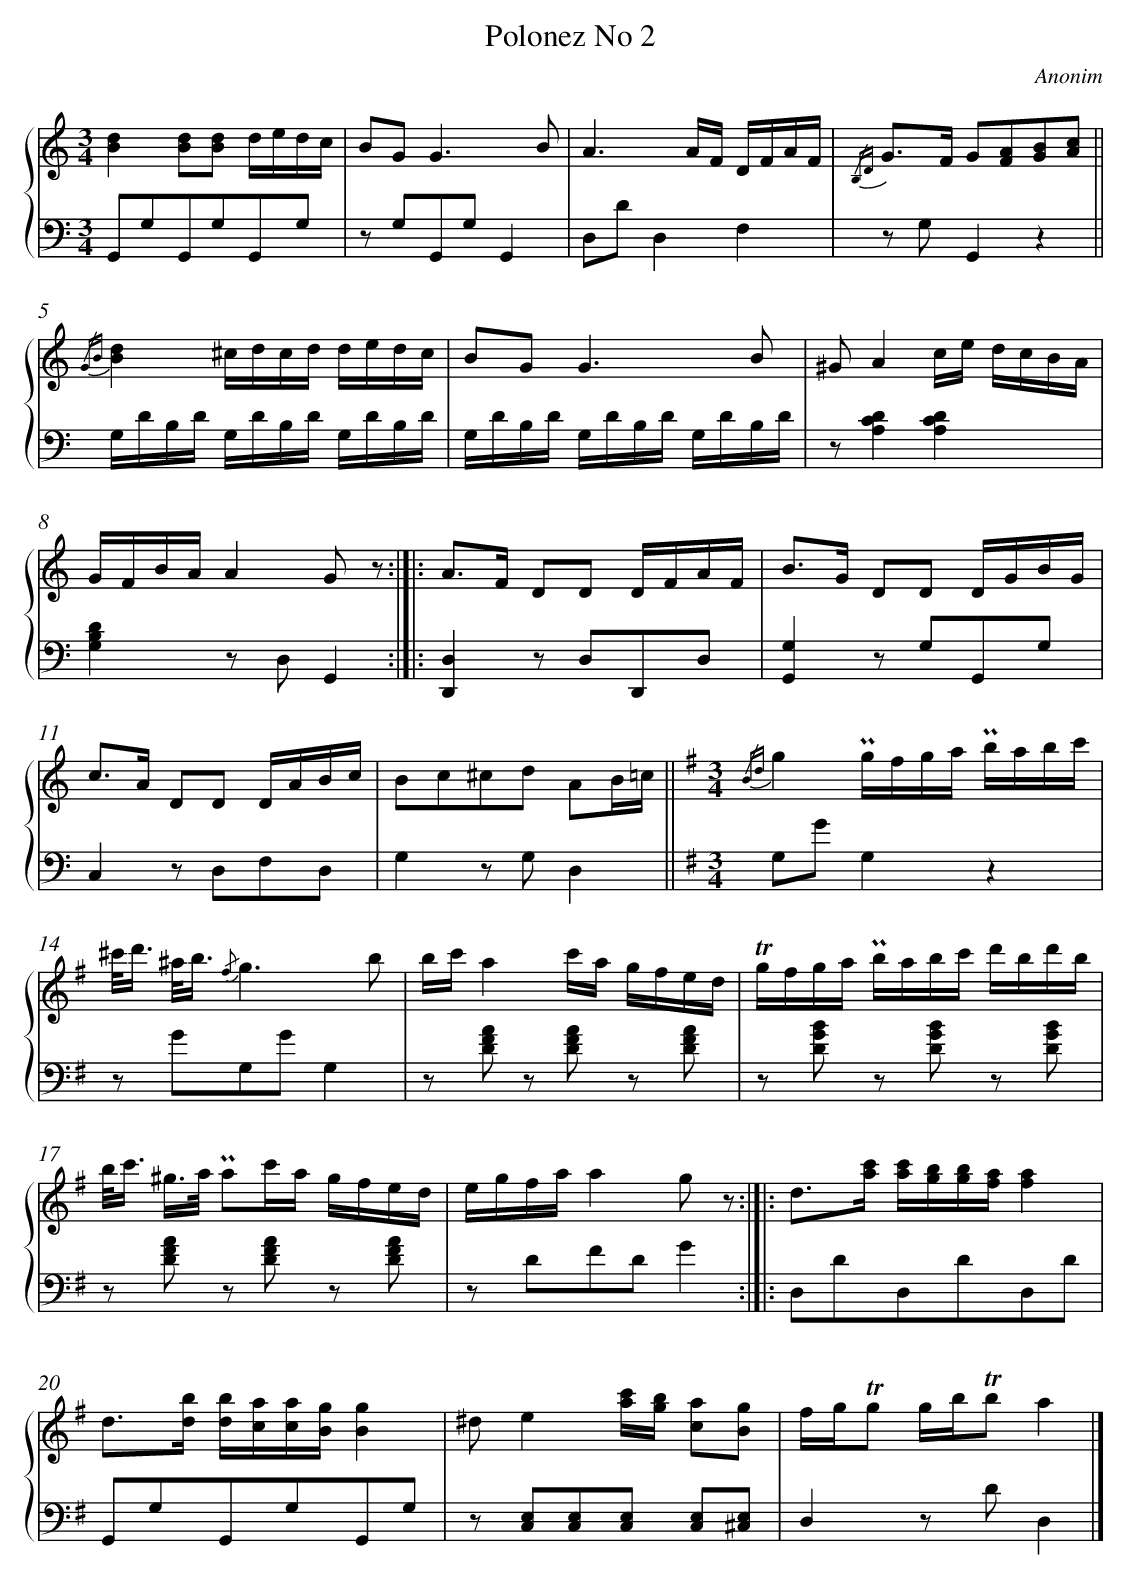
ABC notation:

X:1
T: Polonez No 2
C: Anonim
L: 1/8
M: 3/4
%%staves {1 2}
V: 1 clef=treble
V: 2 clef=bass
K: C
[V:1] [d2B2][dB][dB] d/e/d/c/ |
[V:2] G,,G,G,,G,G,,G, |
[V:1] BG2<G2B |
[V:2] z G,G,,G,G,,2 |
[V:1] A3A/F/ D/F/A/F/ |
[V:2] D,DD,2F,2 |
[V:1] {/B,D} G>F G[AF][BG][cA] ||
[V:2] z G,G,,2z2 ||
[V:1] {/GB}[d2B2]^c/d/c/d/ d/e/d/c/ |
[V:2] G,/D/B,/D/ G,/D/B,/D/ G,/D/B,/D/ |
[V:1] BG2<G2B |
[V:2] G,/D/B,/D/ G,/D/B,/D/ G,/D/B,/D/ |
[V:1] ^GA2c/e/ d/c/B/A/ |
[V:2] z[D2C2A,2][D2C2A,2]x |
[V:1] G/F/B/A/A2G z :|]|:
[V:2] [D2B,2G,2]z D,G,,2 :|]|:
[V:1] A>F DD D/F/A/F/ |
[V:2] [D,2D,,2]z D,D,,D, |
[V:1] B>G DD D/G/B/G/ |
[V:2] [G,2G,,2]z G,G,,G, |
[V:1] c>A DD D/A/B/c/ |
[V:2] C,2z D,F,D, |
[V:1] Bc^cd AB/=c/ ||
[V:2] G,2z G,D,2 ||
[V:1]  [K:G] [M:3/4]{/Bd}g2!uppermordent!g/f/g/a/ !uppermordent!b/a/b/c'/ |
[V:2]  [K:G] [M:3/4]G,GG,2z2 |
[V:1] ^c'/<d'/ ^a/<b/ {/f}g3b |
[V:2] z GG,GG,2 |
[V:1] b/c'/a2c'/a/ g/f/e/d/ |
[V:2] z [AFD] z [AFD] z [AFD] |
[V:1] !trill!g/f/g/a/ !uppermordent!b/a/b/c'/ d'/b/d'/b/ |
[V:2] z [BGD] z [BGD] z [BGD] |
[V:1] b/<c'/ ^g/>a/ !uppermordent!ac'/a/ g/f/e/d/ |
[V:2] z [AFD] z [AFD] z [AFD] |
[V:1] e/g/f/a/a2g z :|]|:
[V:2] z DFDG2 :|]|:
[V:1] d>[c'a] [c'/a/][b/g/][b/g/][a/f/][a2f2] |
[V:2] D,DD,DD,D |
[V:1] d>[bd] [b/d/][a/c/][a/c/][g/B/][g2B2] |
[V:2] G,,G,G,,G,G,,G, |
[V:1] ^de2[c'/a/][b/g/] [ac][gB] |
[V:2] z [E,C,][E,C,][E,C,] [E,C,][E,^C,] |
[V:1] f/g/!trill!g g/b/!trill!ba2 |]
[V:2] D,2z DD,2 |]
